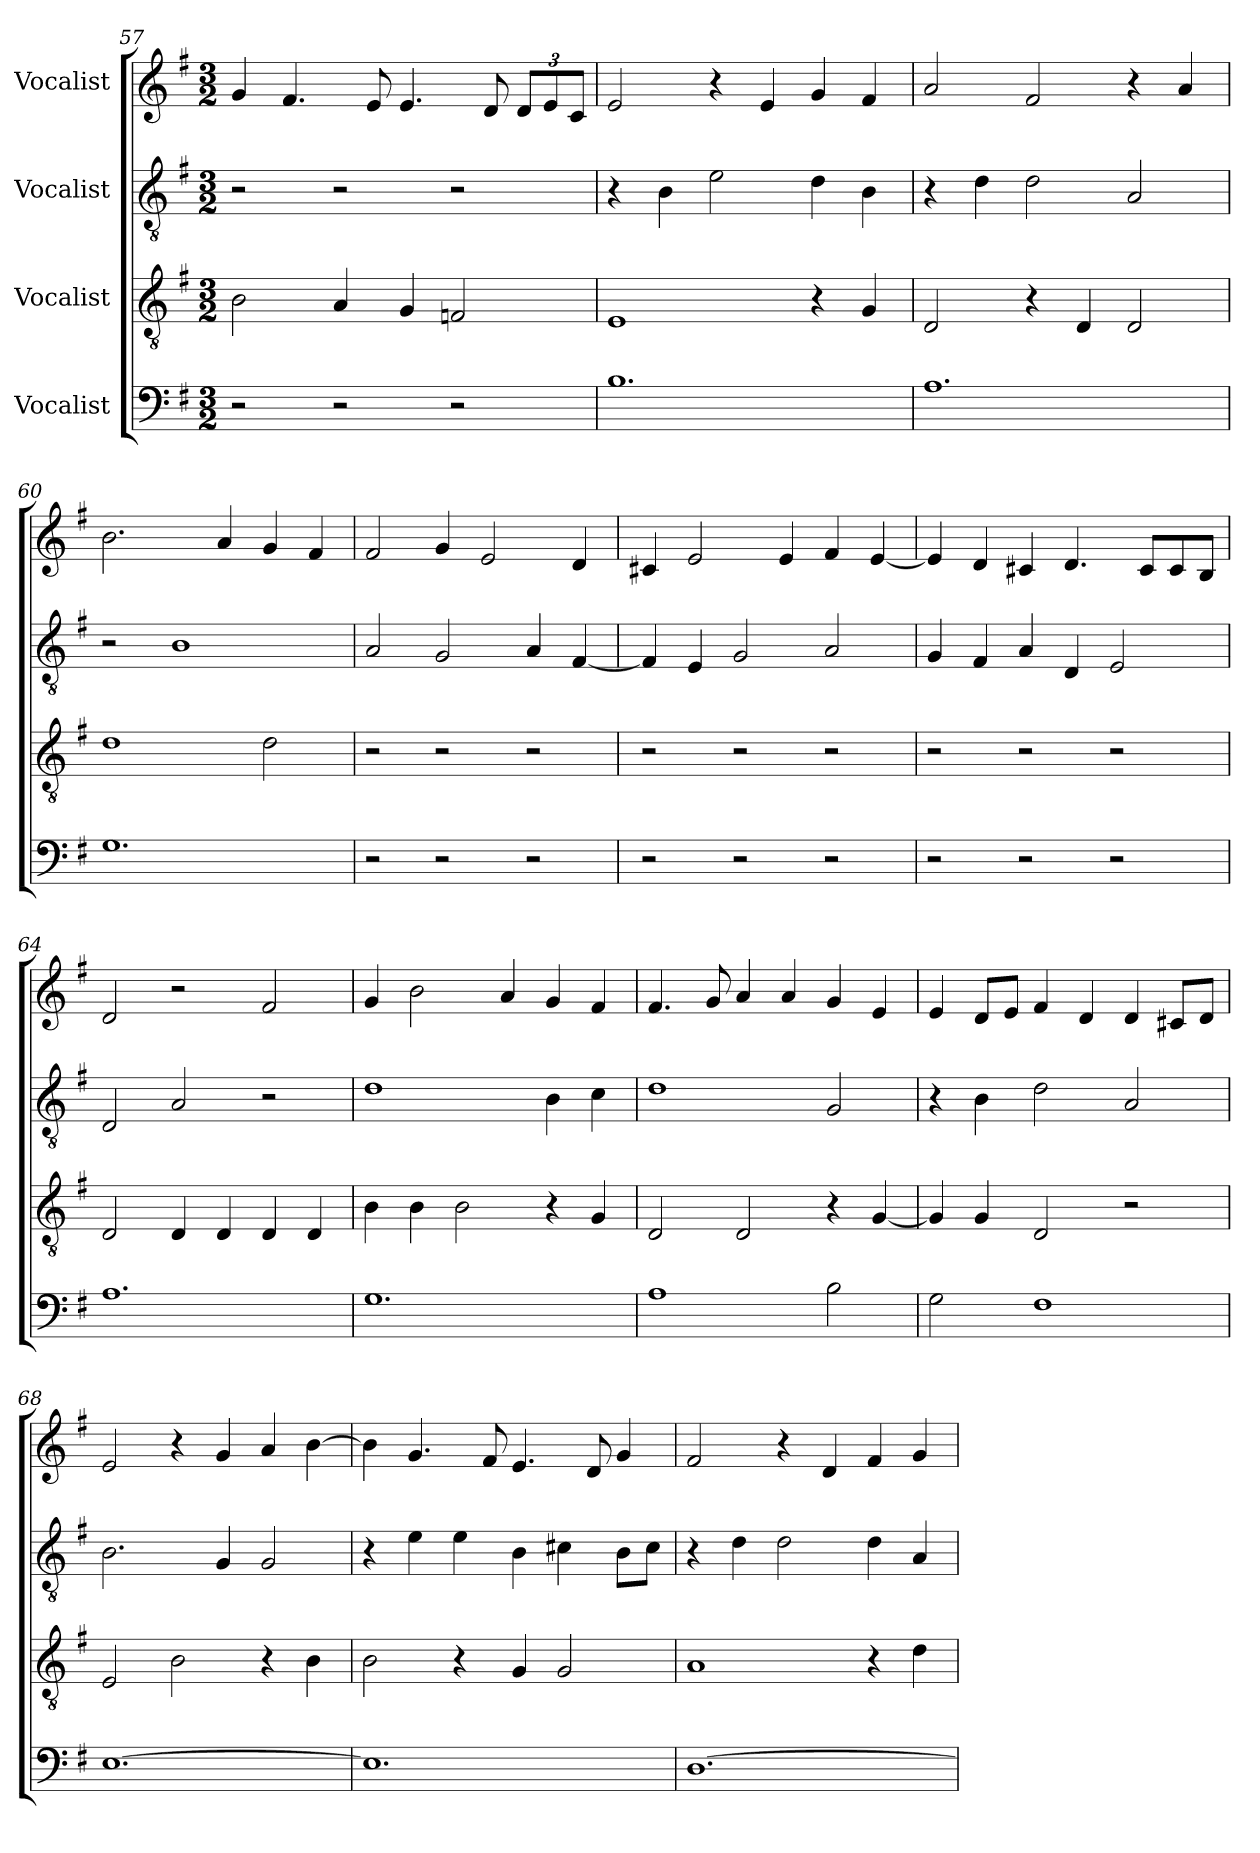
**kern	**kern	**kern	**kern
*part4	*part3	*part2	*part1
*staff4	*staff3	*staff2	*staff1
*I"Vocalist	*I"Vocalist	*I"Vocalist	*I"Vocalist
*clefF4	*clefGv2	*clefGv2	*clefG2
*k[f#]	*k[f#]	*k[f#]	*k[f#]
*M3/2	*M3/2	*M3/2	*M3/2
=57	=57	=57	=57
2r	2B\	2r	4g/
.	.	.	4.f#/
2r	4A/	2r	.
.	.	.	8e/
.	4G/	.	4.e/
2r	2Fn/	2r	.
.	.	.	8d/
.	.	.	12d/L
.	.	.	12e/
.	.	.	12c/J
=58	=58	=58	=58
1.B	1E	4r	2e/
.	.	4B\	.
.	.	2e\	4r
.	.	.	4e/
.	4r	4d\	4g/
.	4G/	4B\	4f#/
=59	=59	=59	=59
1.A	2D/	4r	2a/
.	.	4d\	.
.	4r	2d\	2f#/
.	4D/	.	.
.	2D/	2A/	4r
.	.	.	4a/
=60	=60	=60	=60
1.G	1d	2r	2.b\
.	.	1B	.
.	.	.	4a/
.	2d\	.	4g/
.	.	.	4f#/
=61	=61	=61	=61
2r	2r	2A/	2f#/
2r	2r	2G/	4g/
.	.	.	2e/
2r	2r	4A/	.
.	.	[4F#/	4d/
=62	=62	=62	=62
2r	2r	4F#/]	4c#X/
.	.	4E/	2e/
2r	2r	2G/	.
.	.	.	4e/
2r	2r	2A/	4f#/
.	.	.	[4e/
=63	=63	=63	=63
2r	2r	4G/	4e/]
.	.	4F#/	4d/
2r	2r	4A/	4c#X/
.	.	4D/	4.d/
2r	2r	2E/	.
.	.	.	8c#/L
.	.	.	8c#/
.	.	.	8B/J
=64	=64	=64	=64
1.A	2D/	2D/	2d/
.	4D/	2A/	2r
.	4D/	.	.
.	4D/	2r	2f#/
.	4D/	.	.
=65	=65	=65	=65
1.G	4B\	1d	4g/
.	4B\	.	2b\
.	2B\	.	.
.	.	.	4a/
.	4r	4B\	4g/
.	4G/	4c\	4f#/
=66	=66	=66	=66
1A	2D/	1d	4.f#/
.	.	.	8g/
.	2D/	.	4a/
.	.	.	4a/
2B\	4r	2G/	4g/
.	[4G/	.	4e/
=67	=67	=67	=67
2G\	4G/]	4r	4e/
.	4G/	4B\	8d/L
.	.	.	8e/J
1F#	2D/	2d\	4f#/
.	.	.	4d/
.	2r	2A/	4d/
.	.	.	8c#X/L
.	.	.	8d/J
=68	=68	=68	=68
[1.E	2E/	2.B\	2e/
.	2B\	.	4r
.	.	4G/	4g/
.	4r	2G/	4a/
.	4B\	.	[4b\
=69	=69	=69	=69
1.E]	2B\	4r	4b\]
.	.	4e\	4.g/
.	4r	4e\	.
.	.	.	8f#/
.	4G/	4B\	4.e/
.	2G/	4c#X\	.
.	.	.	8d/
.	.	8B\L	4g/
.	.	8c#\J	.
=70	=70	=70	=70
[1.D	1A	4r	2f#/
.	.	4d\	.
.	.	2d\	4r
.	.	.	4d/
.	4r	4d\	4f#/
.	4d\	4A/	4g/
=	=	=	=
*-	*-	*-	*-
